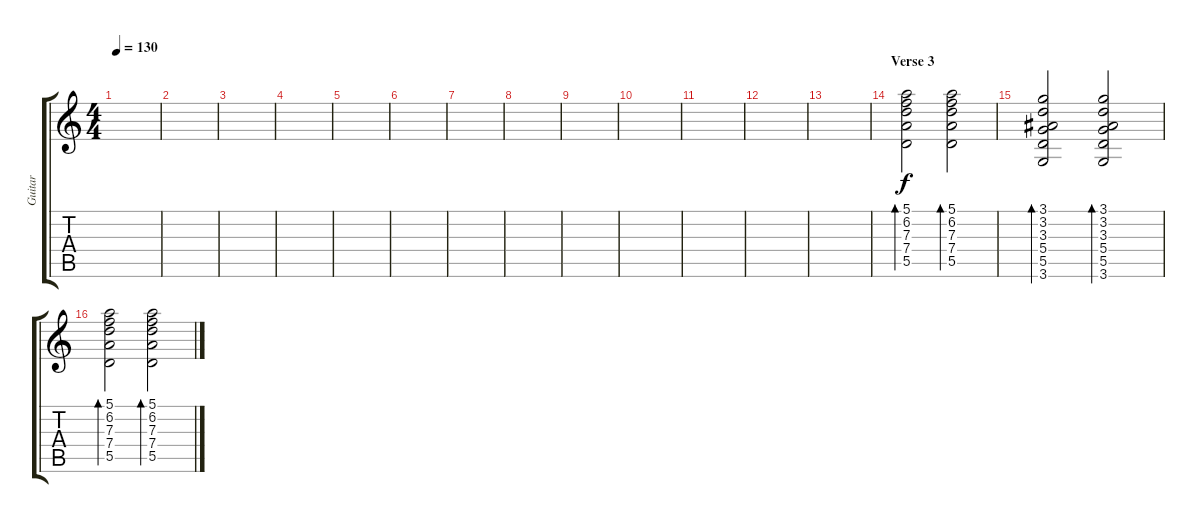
\track ("Guitar" "Guitar") {instrument acousticguitarnylon}
\staff {score tabs}
\tuning (E4 B3 G3 D3 A2 E2) {hide}
\ts (4 4)
\tempo 130
\clef g2
\ks c
|
|
|
|
|
|
|
|
|
|
|
|
|
\section ("" "Verse 3")
(5.1 6.2 7.3 7.4 5.5).2{bd 120 volume 6} (5.1 6.2 7.3 7.4 5.5).2{bd 120} |
(3.1 3.2 3.3 5.4 5.5 3.6).2{bd 120} (3.1 3.2 3.3 5.4 5.5 3.6).2{bd 120} |
(5.1 6.2 7.3 7.4 5.5).2{bd 120} (5.1 6.2 7.3 7.4 5.5).2{bd 120}
